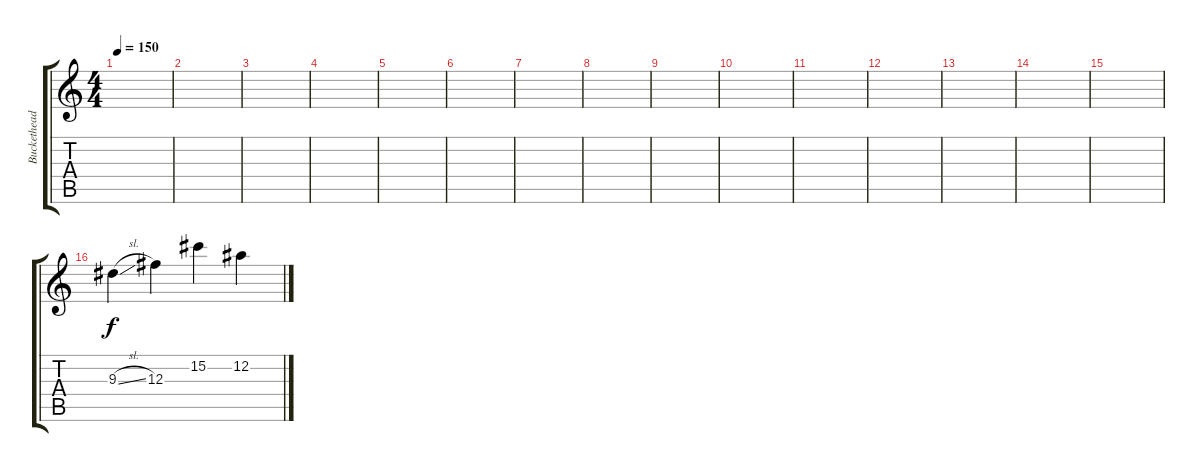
\track ("Buckethead" "Buckethead") {instrument distortionguitar}
\staff {score tabs}
\tuning (Eb4 Bb3 Gb3 Db3 Ab2 Eb2) {hide}
\ts (4 4)
\tempo 150
\clef g2
\ks c
|
|
|
|
|
|
|
|
|
|
|
|
|
|
|
9.3{sl}.4 12.3.4 15.2.4 12.2.4
